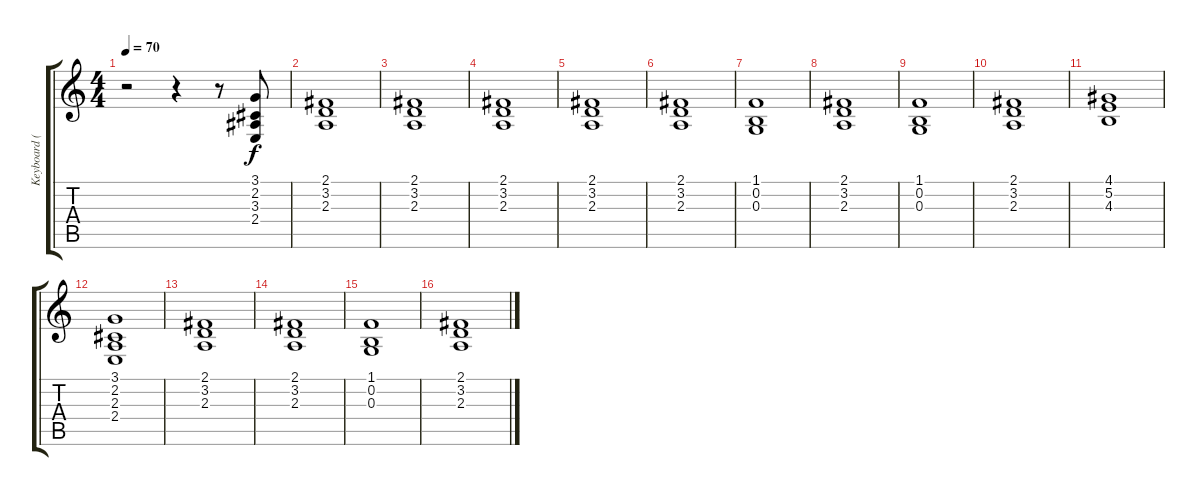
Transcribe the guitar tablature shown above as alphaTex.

\track ("Keyboard (Richard Wright)" "Keyboard (") {instrument reedorgan}
\staff {score tabs}
\tuning (E4 B3 G3 D3 A2 E2) {hide}
\ts (4 4)
\tempo 70
\clef g2
\ks c
r.2{dy f instrument reedorgan} r.4 r.8 (3.1 2.2 3.3 2.4).8 |
(2.1 3.2 2.3).1 |
(2.1 3.2 2.3).1 |
(2.1 3.2 2.3).1 |
(2.1 3.2 2.3).1 |
(2.1 3.2 2.3).1 |
(1.1 0.2 0.3).1 |
(2.1 3.2 2.3).1 |
(1.1 0.2 0.3).1 |
(2.1 3.2 2.3).1 |
(4.1 5.2 4.3).1 |
(3.1 2.2 2.3 2.4).1 |
(2.1 3.2 2.3).1 |
(2.1 3.2 2.3).1 |
(1.1 0.2 0.3).1 |
(2.1 3.2 2.3).1
